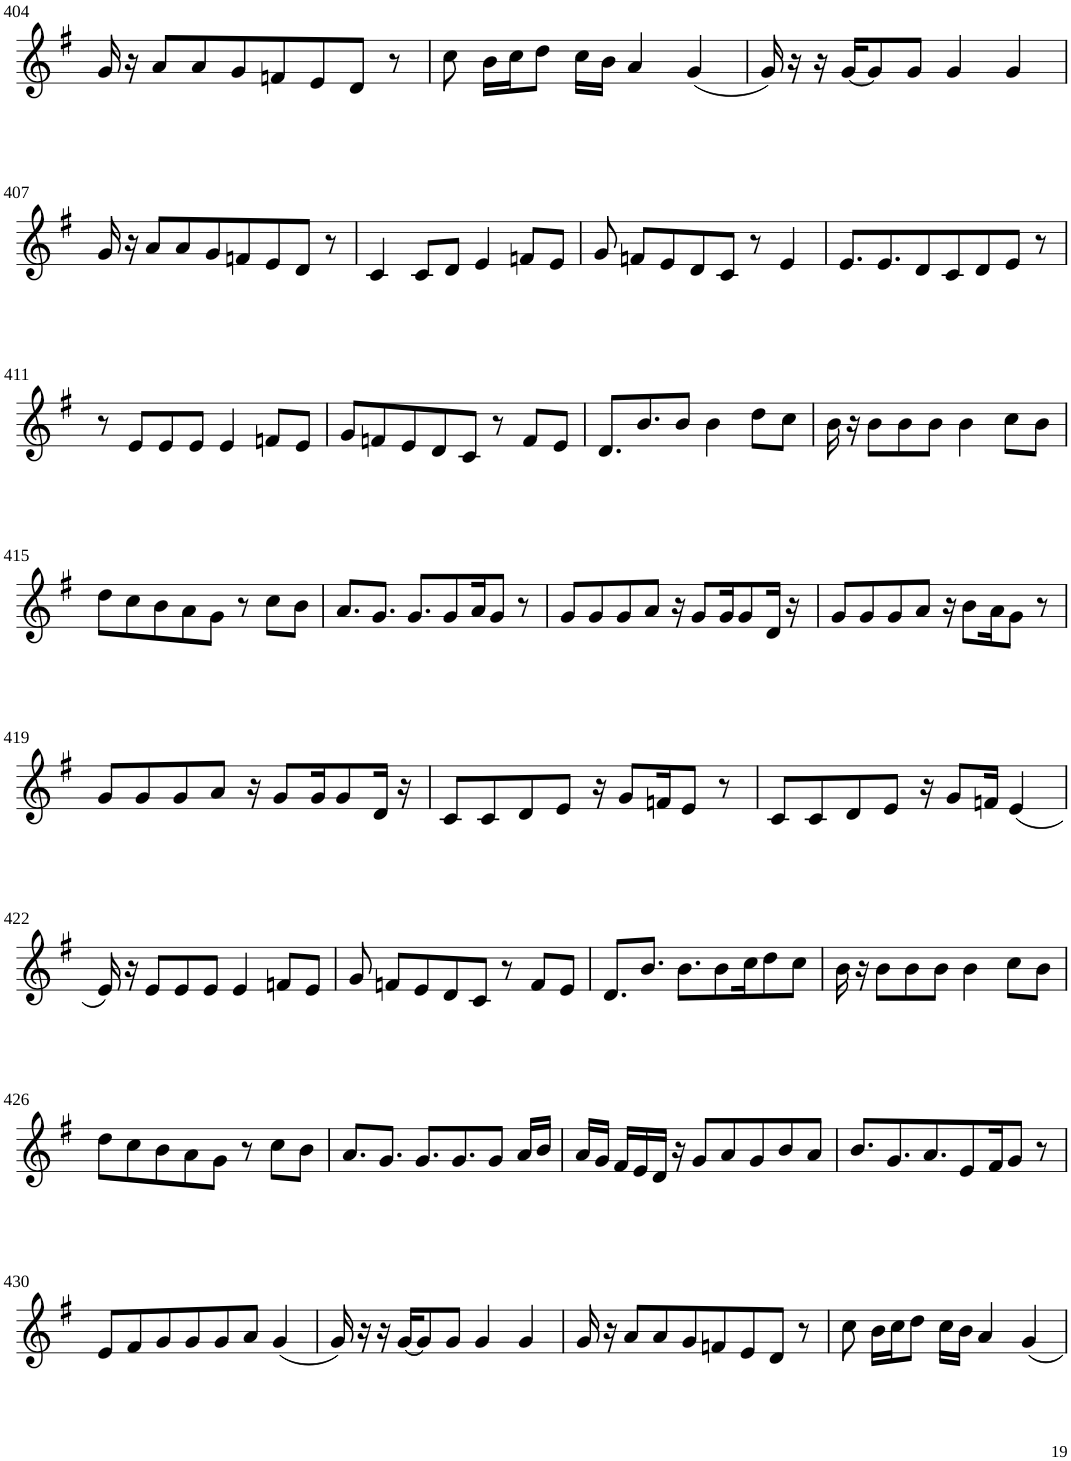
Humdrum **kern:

**kern
*part1
*staff1
*I"Violin
!!LO:PB:g=z
*clefG2
*k[f#]
*G:
*M8/8
=404
16g/
16r
8a/L
8a/
8g/
8fn/
8e/
8d/J
8r
=405
8cc\
16b\LL
16cc\J
8dd\J
16cc\LL
16b\JJ
4a/
(4g/
=406
16g/)
16r
16r
[16g/KL
8g/]
8g/J
4g/
4g/
!!LO:LB:g=z
=407
16g/
16r
8a/L
8a/
8g/
8fn/
8e/
8d/J
8r
=408
4c/
8c/L
8d/J
4e/
8fn/L
8e/J
=409
8g/
8fn/L
8e/
8d/
8c/J
8r
4e/
=410
8.e/L
8.e/
8d/
8c/
8d/
8e/J
8r
!!LO:LB:g=z
=411
8r
8e/L
8e/
8e/J
4e/
8fn/L
8e/J
=412
8g/L
8fn/
8e/
8d/
8c/J
8r
8f/L
8e/J
=413
8.d/L
8.b/
8b/J
4b\
8dd\L
8cc\J
=414
16b\
16r
8b\L
8b\
8b\J
4b\
8cc\L
8b\J
!!LO:LB:g=z
=415
8dd\L
8cc\
8b\
8a\
8g\J
8r
8cc\L
8b\J
=416
8.a/L
8.g/J
8.g/L
8g/
16a/K
8g/J
8r
=417
8g/L
8g/
8g/
8a/J
16r
8g/L
16g/K
8g/
16d/Jk
16r
=418
8g/L
8g/
8g/
8a/J
16r
8b\L
16a\K
8g\J
8r
!!LO:LB:g=z
=419
8g/L
8g/
8g/
8a/J
16r
8g/L
16g/K
8g/
16d/Jk
16r
=420
8c/L
8c/
8d/
8e/J
16r
8g/L
16fn/K
8e/J
8r
=421
8c/L
8c/
8d/
8e/J
16r
8g/L
16fn/Jk
(4e/
!!LO:LB:g=z
=422
16e/)
16r
8e/L
8e/
8e/J
4e/
8fn/L
8e/J
=423
8g/
8fn/L
8e/
8d/
8c/J
8r
8f/L
8e/J
=424
8.d/L
8.b/J
8.b\L
8b\
16cc\K
8dd\
8cc\J
=425
16b\
16r
8b\L
8b\
8b\J
4b\
8cc\L
8b\J
!!LO:LB:g=z
=426
8dd\L
8cc\
8b\
8a\
8g\J
8r
8cc\L
8b\J
=427
8.a/L
8.g/J
8.g/L
8.g/
8g/J
16a/LL
16b/JJ
=428
16a/LL
16g/JJ
16f#/LL
16e/
16d/JJ
16r
8g/L
8a/
8g/
8b/
8a/J
=429
8.b/L
8.g/
8.a/
8e/
16f#/K
8g/J
8r
!!LO:LB:g=z
=430
8e/L
8f#/
8g/
8g/
8g/
8a/J
(4g/
=431
16g/)
16r
16r
[16g/KL
8g/]
8g/J
4g/
4g/
=432
16g/
16r
8a/L
8a/
8g/
8fn/
8e/
8d/J
8r
=433
8cc\
16b\LL
16cc\J
8dd\J
16cc\LL
16b\JJ
4a/
4g/
=
*-
